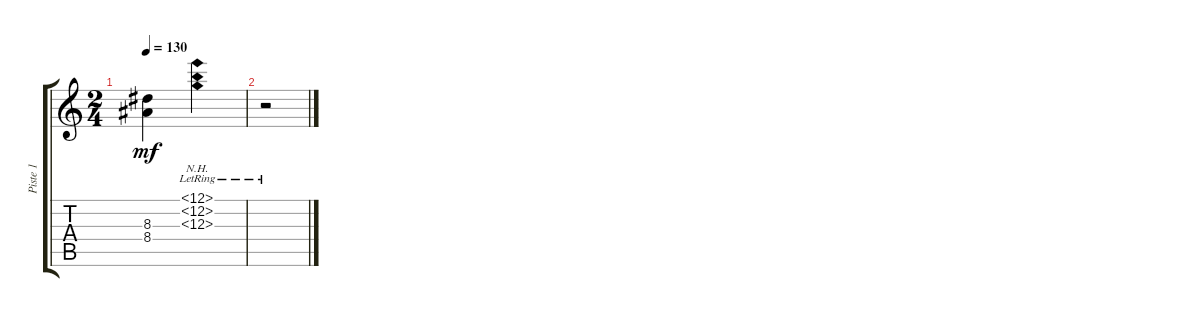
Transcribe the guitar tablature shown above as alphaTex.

\track ("Piste 1" "Piste 1") {instrument acousticguitarnylon}
\staff {score tabs}
\tuning (E4 B3 G3 D3 A2 E2) {hide}
\ts (2 4)
\tempo 130
\clef g2
\ks c
(8.3 8.4).4{dy mf} (12.1{nh lr} 12.2{nh lr} 12.3{nh lr}).4 |
r.2
